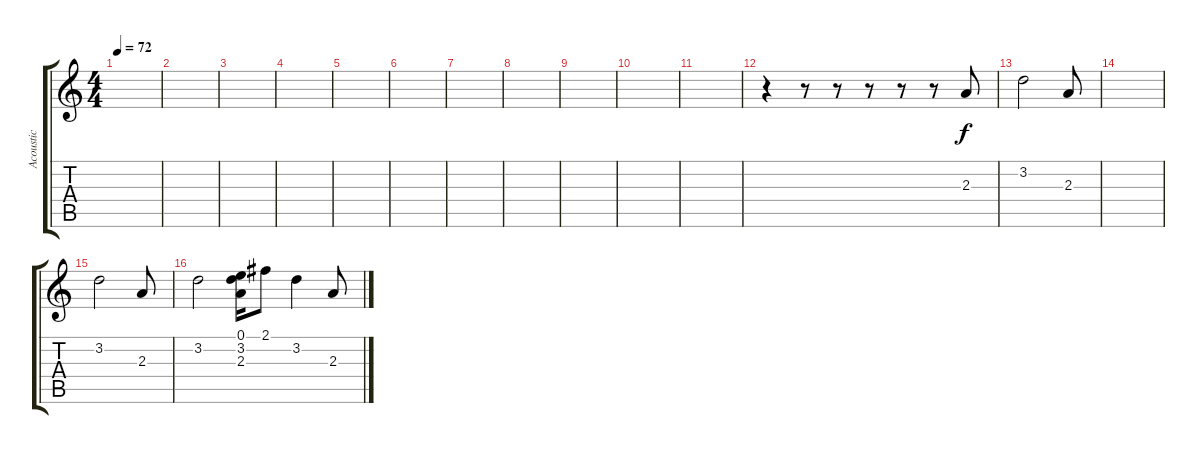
\track ("Acoustic" "Acoustic") {instrument acousticguitarsteel}
\staff {score tabs}
\tuning (E4 B3 G3 D3 A2 E2) {hide}
\ts (4 4)
\tempo 72
\clef g2
\ks c
|
|
|
|
|
|
|
|
|
|
|
r.4 r.8 r.8 r.8 r.8 r.8 2.3.8 |
3.2.2 2.3.8 |
|
3.2.2 2.3.8 |
3.2.2 (0.1 3.2 2.3).16 2.1.8 3.2.4 2.3.8
